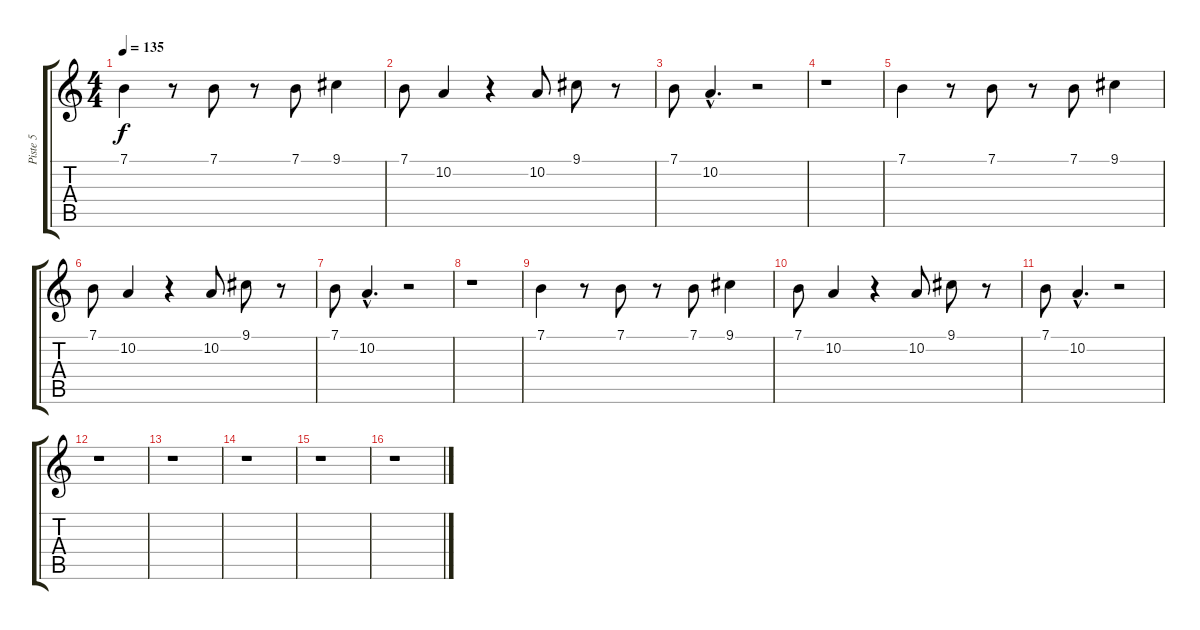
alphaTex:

\track ("Piste 5" "Piste 5") {instrument stringensemble1}
\staff {score tabs}
\tuning (E4 B3 G3 D3 A2 E2) {hide}
\ts (4 4)
\tempo 135
\clef g2
\ks c
7.1.4{dy f} r.8 7.1.8 r.8 7.1.8 9.1.4 |
7.1.8 10.2.4 r.4 10.2.8 9.1.8 r.8 |
7.1.8 10.2{hac}.4{d} r.2 |
r.1 |
7.1.4 r.8 7.1.8 r.8 7.1.8 9.1.4 |
7.1.8 10.2.4 r.4 10.2.8 9.1.8 r.8 |
7.1.8 10.2{hac}.4{d} r.2 |
r.1 |
7.1.4 r.8 7.1.8 r.8 7.1.8 9.1.4 |
7.1.8 10.2.4 r.4 10.2.8 9.1.8 r.8 |
7.1.8 10.2{hac}.4{d} r.2 |
r.1 |
r.1 |
r.1 |
r.1 |
r.1
